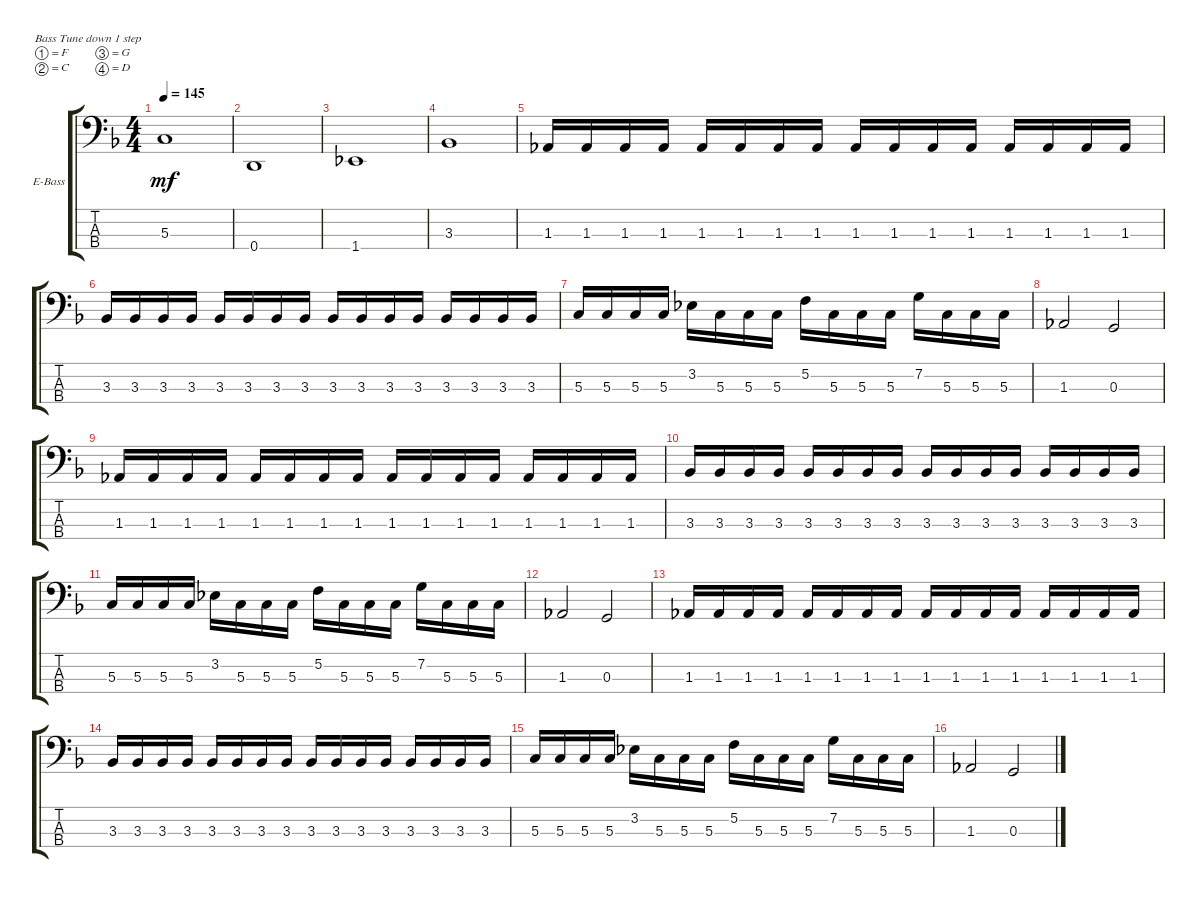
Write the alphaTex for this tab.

\defaultSystemsLayout 4
\bracketExtendMode groupsimilarinstruments
\firstSystemTrackNameOrientation horizontal
\otherSystemsTrackNameOrientation horizontal
\track ("Electric Bass" "E-Bass") {instrument electricbassfinger}
\staff {score tabs}
\tuning (F2 C2 G1 D1)
\ts (4 4)
\tempo 145
\clef f4
\ks dminor
5.3.1{dy mf} |
0.4.1 |
1.4.1 |
3.3.1 |
1.3.16 1.3.16 1.3.16 1.3.16 1.3.16 1.3.16 1.3.16 1.3.16 1.3.16 1.3.16 1.3.16 1.3.16 1.3.16 1.3.16 1.3.16 1.3.16 |
3.3.16 3.3.16 3.3.16 3.3.16 3.3.16 3.3.16 3.3.16 3.3.16 3.3.16 3.3.16 3.3.16 3.3.16 3.3.16 3.3.16 3.3.16 3.3.16 |
5.3.16 5.3.16 5.3.16 5.3.16 3.2.16 5.3.16 5.3.16 5.3.16 5.2.16 5.3.16 5.3.16 5.3.16 7.2.16 5.3.16 5.3.16 5.3.16 |
1.3.2 0.3.2 |
1.3.16 1.3.16 1.3.16 1.3.16 1.3.16 1.3.16 1.3.16 1.3.16 1.3.16 1.3.16 1.3.16 1.3.16 1.3.16 1.3.16 1.3.16 1.3.16 |
3.3.16 3.3.16 3.3.16 3.3.16 3.3.16 3.3.16 3.3.16 3.3.16 3.3.16 3.3.16 3.3.16 3.3.16 3.3.16 3.3.16 3.3.16 3.3.16 |
5.3.16 5.3.16 5.3.16 5.3.16 3.2.16 5.3.16 5.3.16 5.3.16 5.2.16 5.3.16 5.3.16 5.3.16 7.2.16 5.3.16 5.3.16 5.3.16 |
1.3.2 0.3.2 |
1.3.16 1.3.16 1.3.16 1.3.16 1.3.16 1.3.16 1.3.16 1.3.16 1.3.16 1.3.16 1.3.16 1.3.16 1.3.16 1.3.16 1.3.16 1.3.16 |
3.3.16 3.3.16 3.3.16 3.3.16 3.3.16 3.3.16 3.3.16 3.3.16 3.3.16 3.3.16 3.3.16 3.3.16 3.3.16 3.3.16 3.3.16 3.3.16 |
5.3.16 5.3.16 5.3.16 5.3.16 3.2.16 5.3.16 5.3.16 5.3.16 5.2.16 5.3.16 5.3.16 5.3.16 7.2.16 5.3.16 5.3.16 5.3.16 |
1.3.2 0.3.2
